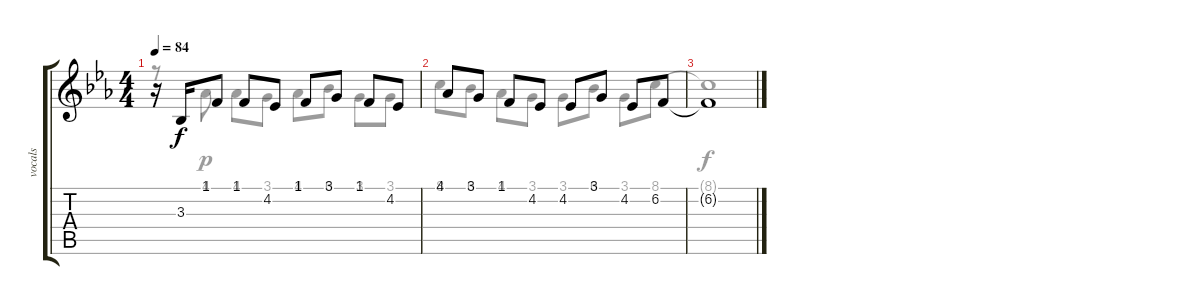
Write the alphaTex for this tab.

\track ("vocals" "vocals") {instrument brightacousticpiano}
\staff {score tabs}
\tuning (E4 B3 G3 D3 A2 E2) {hide}
\voice
\ts (4 4)
\tempo 84
\clef g2
\ks cminor
r.16{dy f} 3.3.16 1.1.8 1.1.8 4.2.8 1.1.8 3.1.8 1.1.8 4.2.8 |
4.1.8 3.1.8 1.1.8 4.2.8 4.2.8 3.1.8 4.2.8 6.2.8 |
6.2{t}.1 |
|
|
|
\voice
\clef g2
\ottava regular
\simile none
\ks cminor
r.8{dy p} 4.1.8 4.1.8 3.1.8 4.1.8 6.1.8 3.1.8 3.1.8 |
8.1.8 6.1.8 4.1.8 3.1.8 3.1.8 6.1.8 3.1.8 8.1.8 |
8.1{t}.1{dy f} |
|
|
|
